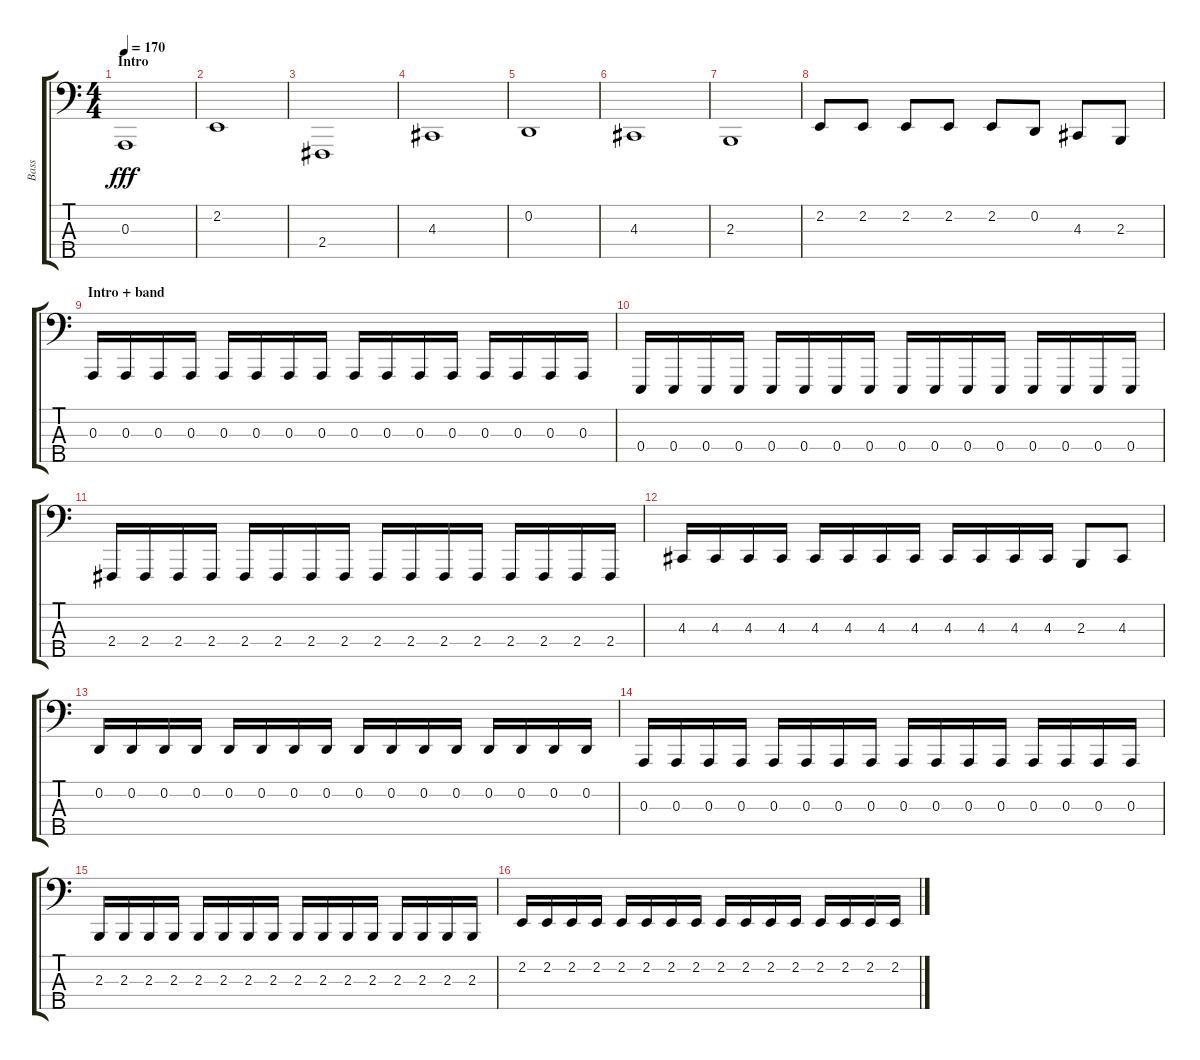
\track ("Bass" "Bass") {instrument clavinet}
\staff {score tabs}
\tuning (G2 D2 A1 E1 B0) {hide}
\ts (4 4)
\section ("" "Intro")
\tempo 170
\clef f4
\ks c
0.3.1{dy fff instrument clavinet} |
2.2.1 |
2.4.1 |
4.3.1 |
0.2.1 |
4.3.1 |
2.3.1 |
2.2.8 2.2.8 2.2.8 2.2.8 2.2.8 0.2.8 4.3.8 2.3.8 |
\section ("" "Intro + band")
0.3.16 0.3.16 0.3.16 0.3.16 0.3.16 0.3.16 0.3.16 0.3.16 0.3.16 0.3.16 0.3.16 0.3.16 0.3.16 0.3.16 0.3.16 0.3.16 |
0.4.16 0.4.16 0.4.16 0.4.16 0.4.16 0.4.16 0.4.16 0.4.16 0.4.16 0.4.16 0.4.16 0.4.16 0.4.16 0.4.16 0.4.16 0.4.16 |
2.4.16 2.4.16 2.4.16 2.4.16 2.4.16 2.4.16 2.4.16 2.4.16 2.4.16 2.4.16 2.4.16 2.4.16 2.4.16 2.4.16 2.4.16 2.4.16 |
4.3.16 4.3.16 4.3.16 4.3.16 4.3.16 4.3.16 4.3.16 4.3.16 4.3.16 4.3.16 4.3.16 4.3.16 2.3.8 4.3.8 |
0.2.16 0.2.16 0.2.16 0.2.16 0.2.16 0.2.16 0.2.16 0.2.16 0.2.16 0.2.16 0.2.16 0.2.16 0.2.16 0.2.16 0.2.16 0.2.16 |
0.3.16 0.3.16 0.3.16 0.3.16 0.3.16 0.3.16 0.3.16 0.3.16 0.3.16 0.3.16 0.3.16 0.3.16 0.3.16 0.3.16 0.3.16 0.3.16 |
2.3.16 2.3.16 2.3.16 2.3.16 2.3.16 2.3.16 2.3.16 2.3.16 2.3.16 2.3.16 2.3.16 2.3.16 2.3.16 2.3.16 2.3.16 2.3.16 |
2.2.16 2.2.16 2.2.16 2.2.16 2.2.16 2.2.16 2.2.16 2.2.16 2.2.16 2.2.16 2.2.16 2.2.16 2.2.16 2.2.16 2.2.16 2.2.16
